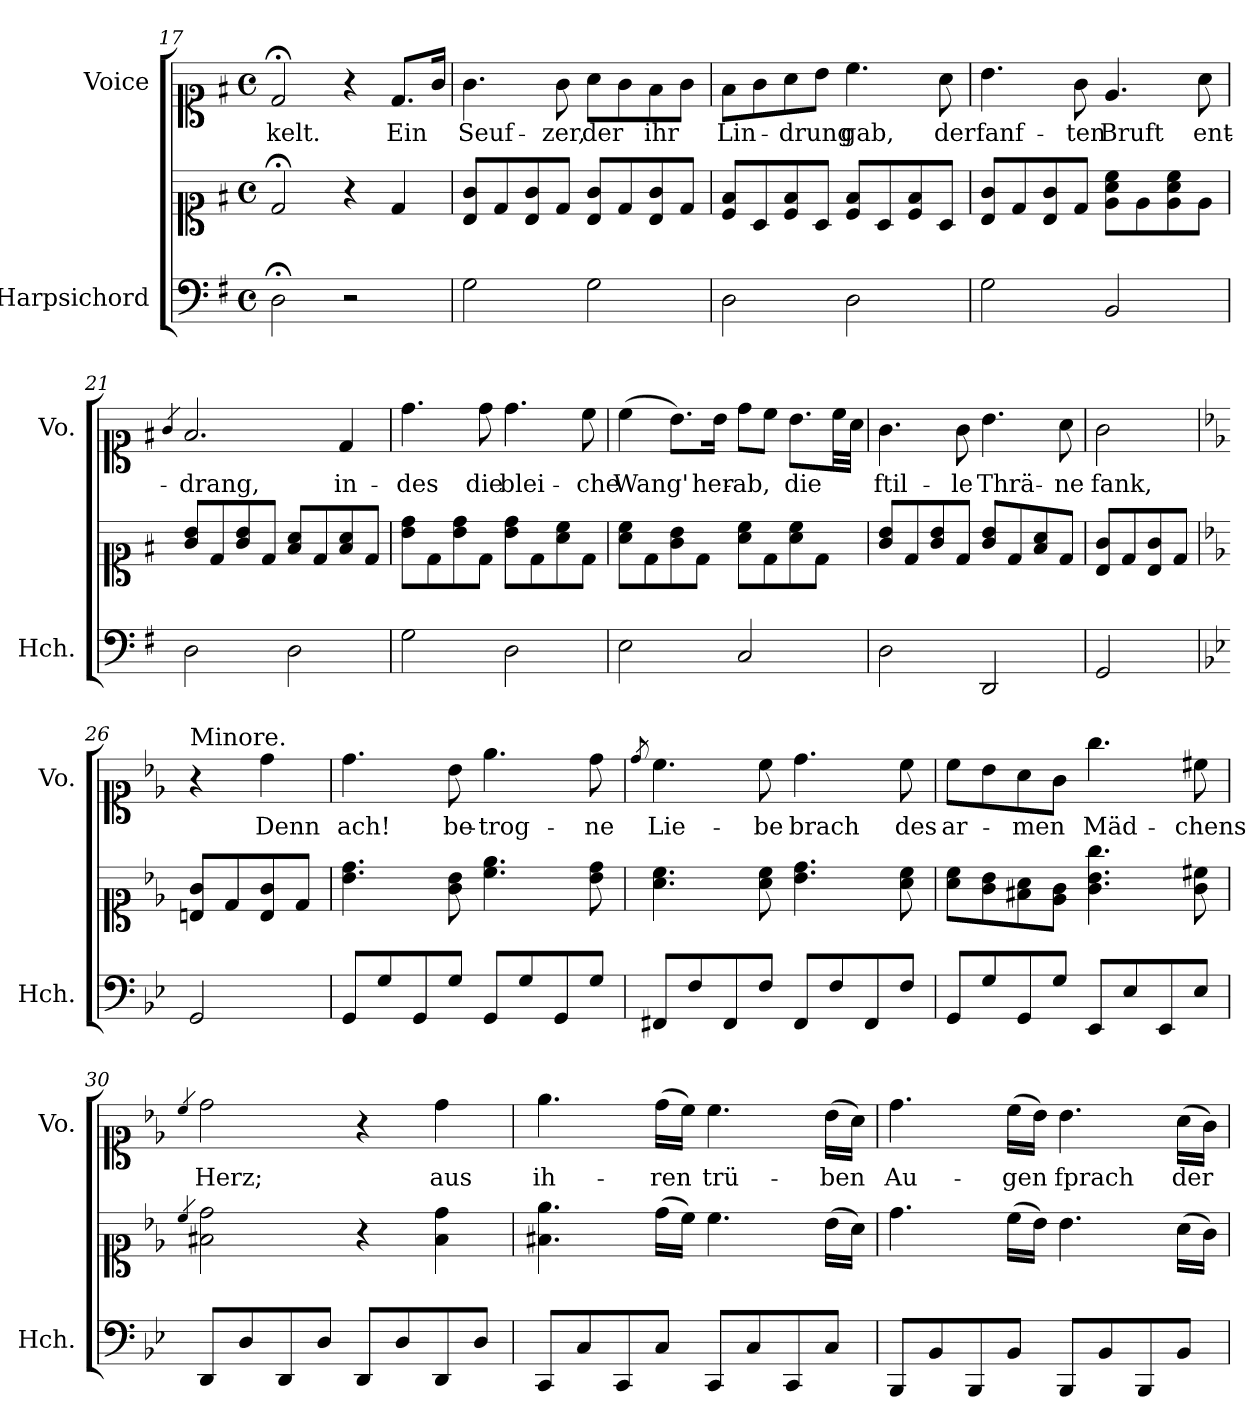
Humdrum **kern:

**kern	**kern	**kern	**text
*part2	*part2	*part1	*part1
*staff3	*staff2	*staff1	*staff1
*I"Harpsichord	*	*I"Voice	*
*I'Hch.	*	*I'Vo.	*
*clefF4	*clefC1	*clefC1	*
*k[f#]	*k[f#]	*k[f#]	*
*M4/4	*M4/4	*M4/4	*
*met(c)	*met(c)	*met(c)	*
=17	=17	=17	=17
!	!	!	!LO:LY:b
2D;<\	2d;</	2d;</	-kelt.
2r	4r	4r	.
!	!	!	!LO:LY:b
.	4d/	8.d/L	Ein
.	.	16g/Jk	.
=18	=18	=18	=18
!	!	!	!LO:LY:b
2G\	8B/ 8g/L	4.g\	Seuf-
.	8d/	.	.
.	8B/ 8g/	.	.
!	!	!	!LO:LY:b
.	8d/J	8g\	-zer,
!	!	!	!LO:LY:b
2G\	8B/ 8g/L	8a\L	der
.	8d/	8g\	.
!	!	!	!LO:LY:b
.	8B/ 8g/	8f#\	ihr
.	8d/J	8g\J	.
=19	=19	=19	=19
!	!	!	!LO:LY:b
2D\	8c/ 8f#/L	8f#\L	Lin-
.	8A/	8g\	.
!	!	!	!LO:LY:b
.	8c/ 8f#/	8a\	-drung
.	8A/J	8b\J	.
!	!	!	!LO:LY:b
2D\	8c/ 8f#/L	4.cc\	gab,
.	8A/	.	.
.	8c/ 8f#/	.	.
!	!	!	!LO:LY:b
.	8A/J	8a\	der
!!LO:LB:g=z
=20	=20	=20	=20
!	!	!	!LO:LY:b
2G\	8B/ 8g/L	4.b\	fanf-
.	8d/	.	.
.	8B/ 8g/	.	.
!	!	!	!LO:LY:b
.	8d/J	8g\	-ten
!	!	!	!LO:LY:b
2BB/	8e\ 8a\ 8cc\L	4.e/	Bruft
.	8e\	.	.
.	8e\ 8a\ 8cc\	.	.
!	!	!	!LO:LY:b
.	8e\J	8a\	ent-
=21	=21	=21	=21
.	.	4qg/	.
!	!	!	!LO:LY:b
2D\	8g/ 8b/L	2.f#/	-drang,
.	8d/	.	.
.	8g/ 8b/	.	.
.	8d/J	.	.
2D\	8f#/ 8a/L	.	.
.	8d/	.	.
!	!	!	!LO:LY:b
.	8f#/ 8a/	4d/	in-
.	8d/J	.	.
=22	=22	=22	=22
!	!	!	!LO:LY:b
2G\	8b\ 8dd\L	4.dd\	-des
.	8d\	.	.
.	8b\ 8dd\	.	.
!	!	!	!LO:LY:b
.	8d\J	8dd\	die
!	!	!	!LO:LY:b
2D\	8b\ 8dd\L	4.dd\	blei-
.	8d\	.	.
.	8a\ 8cc\	.	.
!	!	!	!LO:LY:b
.	8d\J	8cc\	-che
=23	=23	=23	=23
!	!	!	!LO:LY:b
2E\	8a\ 8cc\L	(4cc\	Wang'
.	8d\	.	.
.	8g\ 8b\	8.b\L)	.
.	8d\J	.	.
!	!	!	!LO:LY:b
.	.	16b\Jk	her-
!	!	!	!LO:LY:b
2C/	8a\ 8cc\L	8dd\L	-ab,
.	8d\	8cc\J	.
!	!	!	!LO:LY:b
.	8a\ 8cc\	8.b\L	die
.	8d\J	.	.
.	.	32cc\LL	.
.	.	32a\JJJ	.
!!LO:LB:g=z
=24	=24	=24	=24
!	!	!	!LO:LY:b
2D\	8g/ 8b/L	4.g\	ftil-
.	8d/	.	.
.	8g/ 8b/	.	.
!	!	!	!LO:LY:b
.	8d/J	8g\	-le
!	!	!	!LO:LY:b
2DD/	8g/ 8b/L	4.b\	Thrä-
.	8d/	.	.
.	8f#/ 8a/	.	.
!	!	!	!LO:LY:b
.	8d/J	8a\	-ne
=25	=25	=25	=25
!	!	!	!LO:LY:b
2GG/	8B/ 8g/L	2g\	fank,
.	8d/	.	.
.	8B/ 8g/	.	.
.	8d/J	.	.
=26	=26	=26	=26
*k[b-e-]	*k[b-e-]	*k[b-e-]	*
!	!	!LO:TX:a:t=Minore.	!
2GG/	8Bn/ 8g/L	4r	.
.	8d/	.	.
!	!	!	!LO:LY:b
.	8B/ 8g/	4dd\	Denn
.	8d/J	.	.
=27	=27	=27	=27
!	!	!	!LO:LY:b
8GG/L	4.b-\ 4.dd\	4.dd\	ach!
8G/	.	.	.
8GG/	.	.	.
!	!	!	!LO:LY:b
8G/J	8g\ 8b-\	8b-\	be-
!	!	!	!LO:LY:b
8GG/L	4.cc\ 4.ee-\	4.ee-\	-trog-
8G/	.	.	.
8GG/	.	.	.
!	!	!	!LO:LY:b
8G/J	8b-\ 8dd\	8dd\	-ne
=28	=28	=28	=28
.	.	8qdd/	.
!	!	!	!LO:LY:b
8FF#X/L	4.a\ 4.cc\	4.cc\	Lie-
8F/	.	.	.
8FF#/	.	.	.
!	!	!	!LO:LY:b
8F/J	8a\ 8cc\	8cc\	-be
!	!	!	!LO:LY:b
8FF#/L	4.b-\ 4.dd\	4.dd\	brach
8F/	.	.	.
8FF#/	.	.	.
!	!	!	!LO:LY:b
8F/J	8a\ 8cc\	8cc\	des
!!LO:LB:g=z
=29	=29	=29	=29
!	!	!	!LO:LY:b
8GG/L	8a\ 8cc\L	8cc\L	ar-
8G/	8g\ 8b-\	8b-\	.
!	!	!	!LO:LY:b
8GG/	8f#X\ 8a\	8a\	-men
8G/J	8e-\ 8g\J	8g\J	.
!	!	!	!LO:LY:b
8EE-/L	4.g\ 4.b-\ 4.gg\	4.gg\	Mäd-
8E-/	.	.	.
8EE-/	.	.	.
!	!	!	!LO:LY:b
8E-/J	8g\ 8cc#X\	8cc#X\	-chens
=30	=30	=30	=30
.	4qcc/	4qcc/	.
!	!	!	!LO:LY:b
8DD/L	2f#X\ 2dd\	2dd\	Herz;
8D/	.	.	.
8DD/	.	.	.
8D/J	.	.	.
8DD/L	4r	4r	.
8D/	.	.	.
!	!	!	!LO:LY:b
8DD/	4f#\ 4dd\	4dd\	aus
8D/J	.	.	.
=31	=31	=31	=31
!	!	!	!LO:LY:b
8CC/L	4.f#X\ 4.ee-\	4.ee-\	ih-
8C/	.	.	.
8CC/	.	.	.
!	!	!	!LO:LY:b
8C/J	(16dd\LL	(16dd\LL	-ren
.	16cc\JJ)	16cc\JJ)	.
!	!	!	!LO:LY:b
8CC/L	4.cc\	4.cc\	trü-
8C/	.	.	.
8CC/	.	.	.
!	!	!	!LO:LY:b
8C/J	(16b-\LL	(16b-\LL	-ben
.	16a\JJ)	16a\JJ)	.
=32	=32	=32	=32
!	!	!	!LO:LY:b
8BBB-/L	4.dd\	4.dd\	Au-
8BB-/	.	.	.
8BBB-/	.	.	.
!	!	!	!LO:LY:b
8BB-/J	(16cc\LL	(16cc\LL	-gen
.	16b-\JJ)	16b-\JJ)	.
!	!	!	!LO:LY:b
8BBB-/L	4.b-\	4.b-\	fprach
8BB-/	.	.	.
8BBB-/	.	.	.
!	!	!	!LO:LY:b
8BB-/J	(16a\LL	(16a\LL	der
.	16g\JJ)	16g\JJ)	.
=	=	=	=
*-	*-	*-	*-
